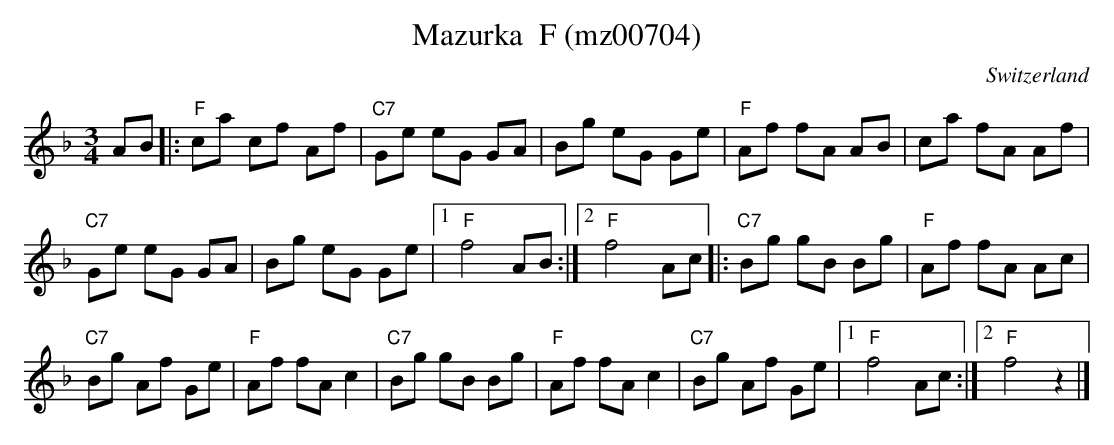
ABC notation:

X:1
T:Mazurka  F (mz00704)
O:Switzerland
M:3/4
L:1/8
K:F major
AB|: "F"ca cf Af | "C7"Ge eG GA | Bg eG Ge | "F"Af fA AB | ca fA Af |
"C7"Ge eG GA | Bg eG Ge |1 "F"f4AB :|2 "F"f4Ac |: "C7"Bg gB Bg | "F"Af fA Ac |
"C7"Bg Af Ge | "F"Af fAc2 | "C7"Bg gB Bg | "F"Af fAc2 | "C7"Bg Af Ge |1 "F"f4Ac :|2 "F"f4z2 |]
